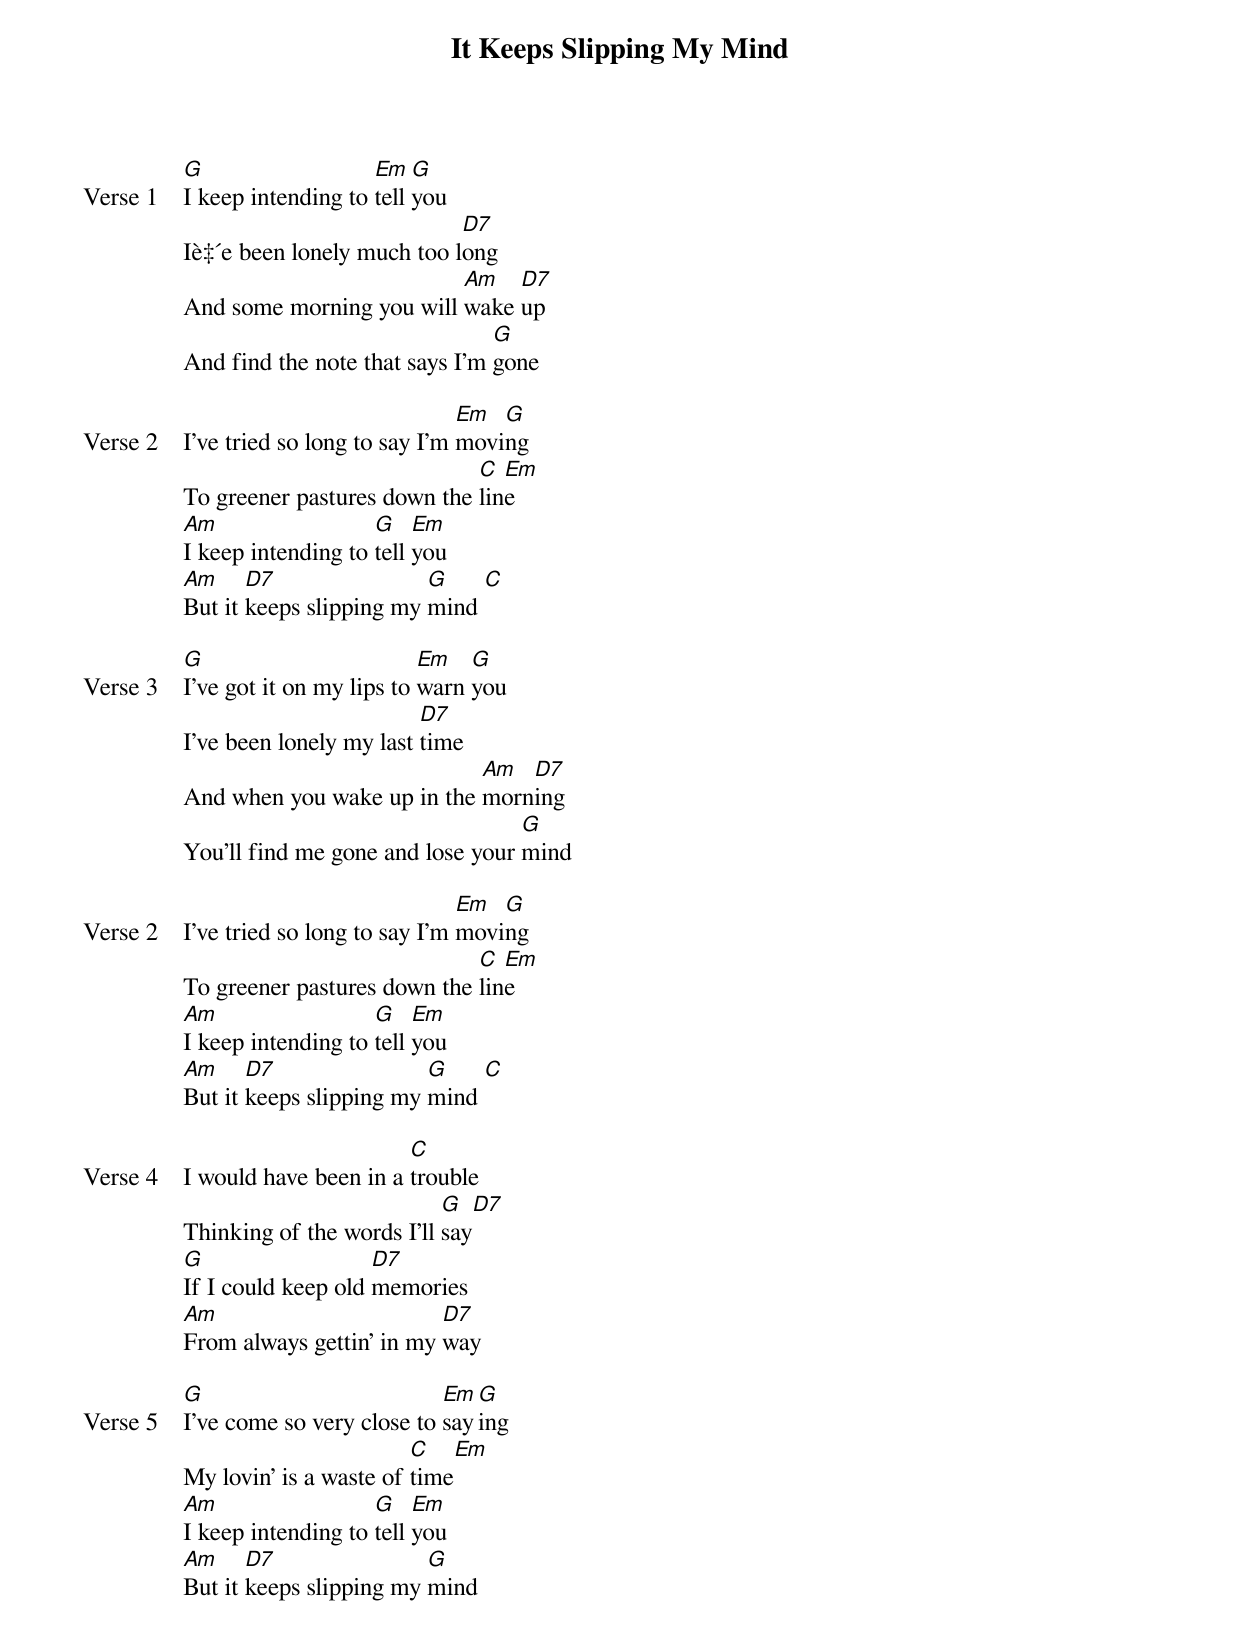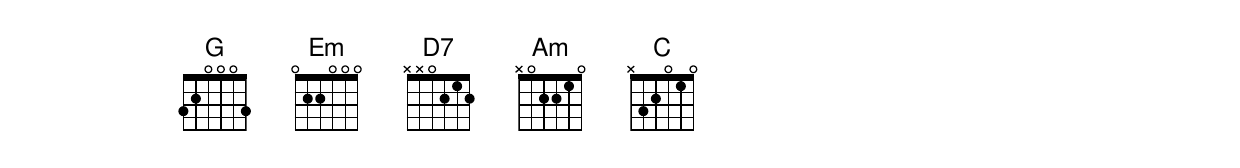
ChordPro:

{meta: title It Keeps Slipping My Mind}
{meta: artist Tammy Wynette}
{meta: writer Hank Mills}

{start_of_verse: Verse 1}
[G]I keep intending to [Em]tell [G]you
Iè‡´e been lonely much too l[D7]ong
And some morning you will [Am]wake [D7]up
And find the note that says I'm [G]gone
{end_of_verse}

{start_of_verse: Verse 2}
I've tried so long to say I'm [Em]movi[G]ng
To greener pastures down the [C]lin[Em]e
[Am]I keep intending to [G]tell [Em]you
[Am]But it [D7]keeps slipping my [G]mind [C]
{end_of_verse}

{start_of_verse: Verse 3}
[G]I've got it on my lips to [Em]warn [G]you
I've been lonely my last [D7]time
And when you wake up in the [Am]morn[D7]ing
You'll find me gone and lose your [G]mind
{end_of_verse}

{start_of_verse: Verse 2}
I've tried so long to say I'm [Em]movi[G]ng
To greener pastures down the [C]lin[Em]e
[Am]I keep intending to [G]tell [Em]you
[Am]But it [D7]keeps slipping my [G]mind [C]
{end_of_verse}

{start_of_verse: Verse 4}
I would have been in a [C]trouble
Thinking of the words I'll [G]say[D7]
[G]If I could keep old [D7]memories
[Am]From always gettin' in my [D7]way
{end_of_verse}

{start_of_verse: Verse 5}
[G]I've come so very close to [Em]say[G]ing
My lovin' is a waste of [C]time[Em]
[Am]I keep intending to [G]tell [Em]you
[Am]But it [D7]keeps slipping my [G]mind
{end_of_verse}
